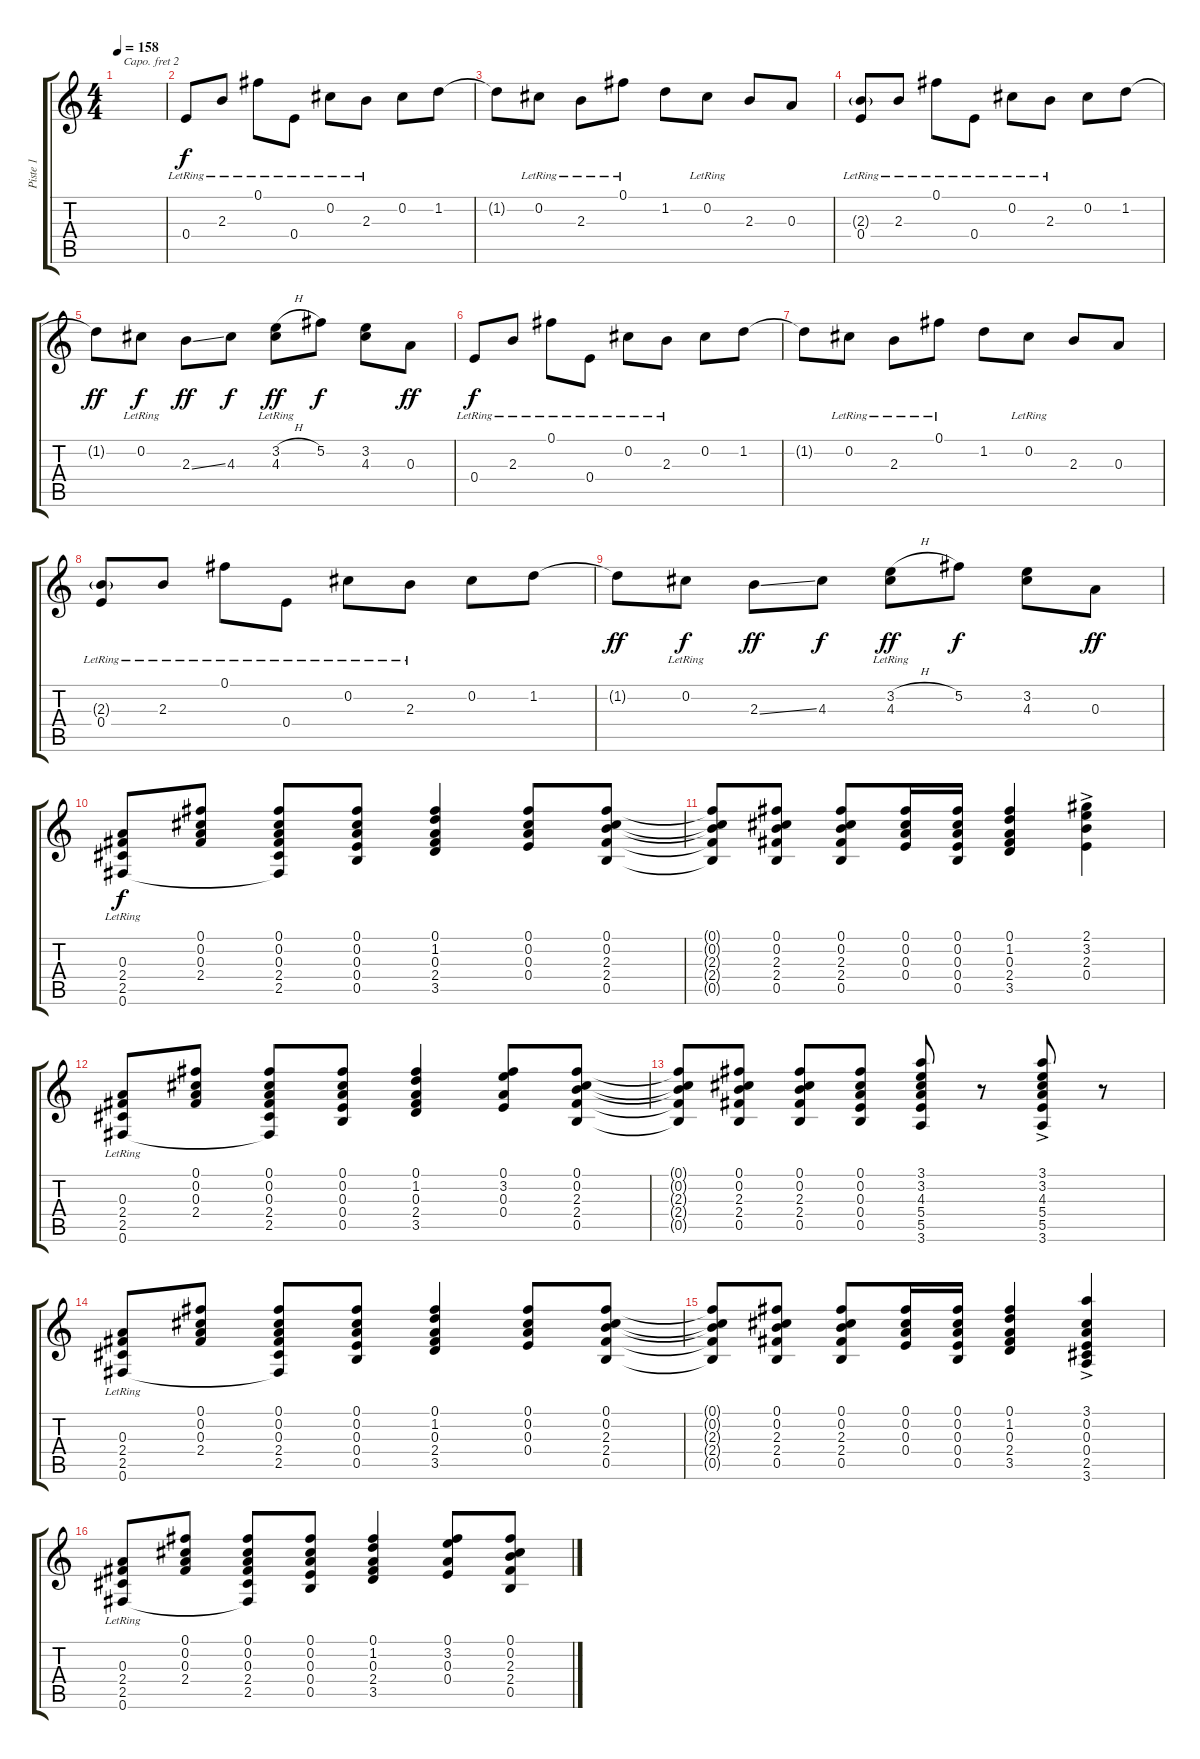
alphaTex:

\track ("Piste 1" "Piste 1") {instrument electricguitarclean}
\staff {score tabs}
\capo 2
\tuning (E4 B3 G3 D3 A2 E2) {hide}
\ts (4 4)
\tempo 158
\clef g2
\ks c
|
0.4{lr}.8 2.3{lr}.8 0.1{lr}.8 0.4{lr}.8 0.2{lr}.8 2.3{lr}.8 0.2.8 1.2.8 |
1.2{t}.8 0.2{lr}.8 2.3{lr}.8 0.1{lr}.8 1.2.8 0.2{lr}.8 2.3.8 0.3.8 |
(2.3{g} 0.4{lr}).8 2.3{lr}.8 0.1{lr}.8 0.4{lr}.8 0.2{lr}.8 2.3{lr}.8 0.2.8 1.2.8 |
1.2{t}.8{dy ff} 0.2{lr}.8{dy f} 2.3{ss}.8{dy ff} 4.3.8{dy f} (3.2{h} 4.3{lr}).8{dy ff} 5.2.8{dy f} (3.2 4.3).8 0.3.8{dy ff} |
0.4{lr}.8{dy f} 2.3{lr}.8 0.1{lr}.8 0.4{lr}.8 0.2{lr}.8 2.3{lr}.8 0.2.8 1.2.8 |
1.2{t}.8 0.2{lr}.8 2.3{lr}.8 0.1{lr}.8 1.2.8 0.2{lr}.8 2.3.8 0.3.8 |
(2.3{g} 0.4{lr}).8 2.3{lr}.8 0.1{lr}.8 0.4{lr}.8 0.2{lr}.8 2.3{lr}.8 0.2.8 1.2.8 |
1.2{t}.8{dy ff} 0.2{lr}.8{dy f} 2.3{ss}.8{dy ff} 4.3.8{dy f} (3.2{h} 4.3{lr}).8{dy ff} 5.2.8{dy f} (3.2 4.3).8 0.3.8{dy ff} |
(0.3 2.4 2.5{lr} 0.6).8{dy f} (0.1 0.2 0.3 2.4).8 (0.1 0.2 0.3 2.4 2.5 0.6{t}).8 (0.1 0.2 0.3 0.4 0.5).8 (0.1 1.2 0.3 2.4 3.5).4 (0.1 0.2 0.3 0.4).8 (0.1 0.2 2.3 2.4 0.5).8 |
(0.1{t} 0.2{t} 2.3{t} 2.4{t} 0.5{t}).8 (0.1 0.2 2.3 2.4 0.5).8 (0.1 0.2 2.3 2.4 0.5).8 (0.1 0.2 0.3 0.4).16 (0.1 0.2 0.3 0.4 0.5).16 (0.1 1.2 0.3 2.4 3.5).4 (2.1{ac} 3.2 2.3 0.4).4 |
(0.3 2.4 2.5{lr} 0.6).8 (0.1 0.2 0.3 2.4).8 (0.1 0.2 0.3 2.4 2.5 0.6{t}).8 (0.1 0.2 0.3 0.4 0.5).8 (0.1 1.2 0.3 2.4 3.5).4 (0.1 3.2 0.3 0.4).8 (0.1 0.2 2.3 2.4 0.5).8 |
(0.1{t} 0.2{t} 2.3{t} 2.4{t} 0.5{t}).8 (0.1 0.2 2.3 2.4 0.5).8 (0.1 0.2 2.3 2.4 0.5).8 (0.1 0.2 0.3 0.4 0.5).8 (3.1 3.2 4.3 5.4 5.5 3.6).8 r.8 (3.1{ac} 3.2 4.3 5.4 5.5 3.6).8 r.8 |
(0.3 2.4 2.5{lr} 0.6).8 (0.1 0.2 0.3 2.4).8 (0.1 0.2 0.3 2.4 2.5 0.6{t}).8 (0.1 0.2 0.3 0.4 0.5).8 (0.1 1.2 0.3 2.4 3.5).4 (0.1 0.2 0.3 0.4).8 (0.1 0.2 2.3 2.4 0.5).8 |
(0.1{t} 0.2{t} 2.3{t} 2.4{t} 0.5{t}).8 (0.1 0.2 2.3 2.4 0.5).8 (0.1 0.2 2.3 2.4 0.5).8 (0.1 0.2 0.3 0.4).16 (0.1 0.2 0.3 0.4 0.5).16 (0.1 1.2 0.3 2.4 3.5).4 (3.1 0.2 0.3{ac} 0.4 2.5 3.6).4 |
(0.3 2.4 2.5{lr} 0.6).8 (0.1 0.2 0.3 2.4).8 (0.1 0.2 0.3 2.4 2.5 0.6{t}).8 (0.1 0.2 0.3 0.4 0.5).8 (0.1 1.2 0.3 2.4 3.5).4 (0.1 3.2 0.3 0.4).8 (0.1 0.2 2.3 2.4 0.5).8
